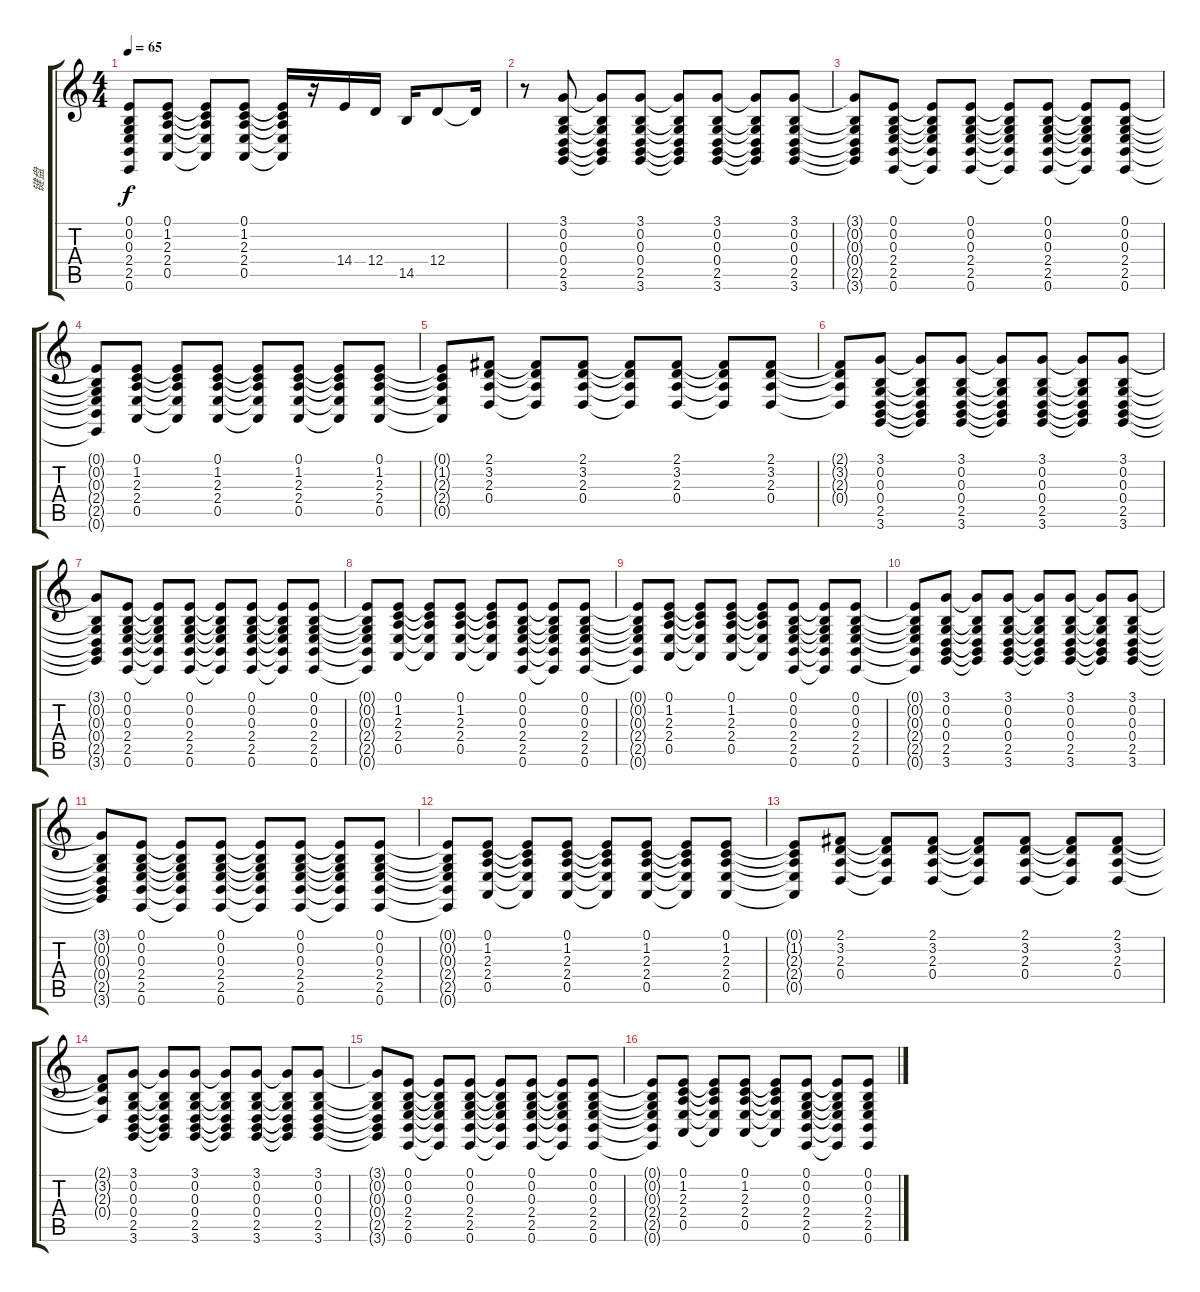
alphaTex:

\track ("键盘" "键盘") {instrument acousticgrandpiano}
\staff {score tabs}
\tuning (E4 B3 G3 D3 A2 E2) {hide}
\ts (4 4)
\tempo 65
\clef g2
\ks c
(0.1{t} 0.2{t} 0.3{t} 2.4{t} 2.5{t} 0.6{t}).8{dy f} (0.1 1.2 2.3 2.4 0.5).8 (0.1{t} 1.2{t} 2.3{t} 2.4{t} 0.5{t}).8 (0.1 1.2 2.3 2.4 0.5).8 (0.1{t} 1.2{t} 2.3{t} 2.4{t} 0.5{t}).16 r.16 14.4.16{volume 16 instrument acousticgrandpiano} 12.4.16 14.5.16 12.4.8 12.4{t}.16 |
r.8{volume 13 instrument acousticgrandpiano} (3.1 0.2 0.3 0.4 2.5 3.6).8 (3.1{t} 0.2{t} 0.3{t} 0.4{t} 2.5{t} 3.6{t}).8 (3.1 0.2 0.3 0.4 2.5 3.6).8 (3.1{t} 0.2{t} 0.3{t} 0.4{t} 2.5{t} 3.6{t}).8 (3.1 0.2 0.3 0.4 2.5 3.6).8 (3.1{t} 0.2{t} 0.3{t} 0.4{t} 2.5{t} 3.6{t}).8 (3.1 0.2 0.3 0.4 2.5 3.6).8 |
(3.1{t} 0.2{t} 0.3{t} 0.4{t} 2.5{t} 3.6{t}).8 (0.1 0.2 0.3 2.4 2.5 0.6).8 (0.1{t} 0.2{t} 0.3{t} 2.4{t} 2.5{t} 0.6{t}).8 (0.1 0.2 0.3 2.4 2.5 0.6).8 (0.1{t} 0.2{t} 0.3{t} 2.4{t} 2.5{t} 0.6{t}).8 (0.1 0.2 0.3 2.4 2.5 0.6).8 (0.1{t} 0.2{t} 0.3{t} 2.4{t} 2.5{t} 0.6{t}).8 (0.1 0.2 0.3 2.4 2.5 0.6).8 |
(0.1{t} 0.2{t} 0.3{t} 2.4{t} 2.5{t} 0.6{t}).8 (0.1 1.2 2.3 2.4 0.5).8 (0.1{t} 1.2{t} 2.3{t} 2.4{t} 0.5{t}).8 (0.1 1.2 2.3 2.4 0.5).8 (0.1{t} 1.2{t} 2.3{t} 2.4{t} 0.5{t}).8 (0.1 1.2 2.3 2.4 0.5).8 (0.1{t} 1.2{t} 2.3{t} 2.4{t} 0.5{t}).8 (0.1 1.2 2.3 2.4 0.5).8 |
(0.1{t} 1.2{t} 2.3{t} 2.4{t} 0.5{t}).8 (2.1 3.2 2.3 0.4).8 (2.1{t} 3.2{t} 2.3{t} 0.4{t}).8 (2.1 3.2 2.3 0.4).8 (2.1{t} 3.2{t} 2.3{t} 0.4{t}).8 (2.1 3.2 2.3 0.4).8 (2.1{t} 3.2{t} 2.3{t} 0.4{t}).8 (2.1 3.2 2.3 0.4).8 |
(2.1{t} 3.2{t} 2.3{t} 0.4{t}).8 (3.1 0.2 0.3 0.4 2.5 3.6).8 (3.1{t} 0.2{t} 0.3{t} 0.4{t} 2.5{t} 3.6{t}).8 (3.1 0.2 0.3 0.4 2.5 3.6).8 (3.1{t} 0.2{t} 0.3{t} 0.4{t} 2.5{t} 3.6{t}).8 (3.1 0.2 0.3 0.4 2.5 3.6).8 (3.1{t} 0.2{t} 0.3{t} 0.4{t} 2.5{t} 3.6{t}).8 (3.1 0.2 0.3 0.4 2.5 3.6).8 |
(3.1{t} 0.2{t} 0.3{t} 0.4{t} 2.5{t} 3.6{t}).8 (0.1 0.2 0.3 2.4 2.5 0.6).8 (0.1{t} 0.2{t} 0.3{t} 2.4{t} 2.5{t} 0.6{t}).8 (0.1 0.2 0.3 2.4 2.5 0.6).8 (0.1{t} 0.2{t} 0.3{t} 2.4{t} 2.5{t} 0.6{t}).8 (0.1 0.2 0.3 2.4 2.5 0.6).8 (0.1{t} 0.2{t} 0.3{t} 2.4{t} 2.5{t} 0.6{t}).8 (0.1 0.2 0.3 2.4 2.5 0.6).8 |
(0.1{t} 0.2{t} 0.3{t} 2.4{t} 2.5{t} 0.6{t}).8 (0.1 1.2 2.3 2.4 0.5).8 (0.1{t} 1.2{t} 2.3{t} 2.4{t} 0.5{t}).8 (0.1 1.2 2.3 2.4 0.5).8 (0.1{t} 1.2{t} 2.3{t} 2.4{t} 0.5{t}).8 (0.1 0.2 0.3 2.4 2.5 0.6).8 (0.1{t} 0.2{t} 0.3{t} 2.4{t} 2.5{t} 0.6{t}).8 (0.1 0.2 0.3 2.4 2.5 0.6).8 |
(0.1{t} 0.2{t} 0.3{t} 2.4{t} 2.5{t} 0.6{t}).8 (0.1 1.2 2.3 2.4 0.5).8 (0.1{t} 1.2{t} 2.3{t} 2.4{t} 0.5{t}).8 (0.1 1.2 2.3 2.4 0.5).8 (0.1{t} 1.2{t} 2.3{t} 2.4{t} 0.5{t}).8 (0.1 0.2 0.3 2.4 2.5 0.6).8 (0.1{t} 0.2{t} 0.3{t} 2.4{t} 2.5{t} 0.6{t}).8 (0.1 0.2 0.3 2.4 2.5 0.6).8 |
(0.1{t} 0.2{t} 0.3{t} 2.4{t} 2.5{t} 0.6{t}).8 (3.1 0.2 0.3 0.4 2.5 3.6).8 (3.1{t} 0.2{t} 0.3{t} 0.4{t} 2.5{t} 3.6{t}).8 (3.1 0.2 0.3 0.4 2.5 3.6).8 (3.1{t} 0.2{t} 0.3{t} 0.4{t} 2.5{t} 3.6{t}).8 (3.1 0.2 0.3 0.4 2.5 3.6).8 (3.1{t} 0.2{t} 0.3{t} 0.4{t} 2.5{t} 3.6{t}).8 (3.1 0.2 0.3 0.4 2.5 3.6).8 |
(3.1{t} 0.2{t} 0.3{t} 0.4{t} 2.5{t} 3.6{t}).8 (0.1 0.2 0.3 2.4 2.5 0.6).8 (0.1{t} 0.2{t} 0.3{t} 2.4{t} 2.5{t} 0.6{t}).8 (0.1 0.2 0.3 2.4 2.5 0.6).8 (0.1{t} 0.2{t} 0.3{t} 2.4{t} 2.5{t} 0.6{t}).8 (0.1 0.2 0.3 2.4 2.5 0.6).8 (0.1{t} 0.2{t} 0.3{t} 2.4{t} 2.5{t} 0.6{t}).8 (0.1 0.2 0.3 2.4 2.5 0.6).8 |
(0.1{t} 0.2{t} 0.3{t} 2.4{t} 2.5{t} 0.6{t}).8 (0.1 1.2 2.3 2.4 0.5).8 (0.1{t} 1.2{t} 2.3{t} 2.4{t} 0.5{t}).8 (0.1 1.2 2.3 2.4 0.5).8 (0.1{t} 1.2{t} 2.3{t} 2.4{t} 0.5{t}).8 (0.1 1.2 2.3 2.4 0.5).8 (0.1{t} 1.2{t} 2.3{t} 2.4{t} 0.5{t}).8 (0.1 1.2 2.3 2.4 0.5).8 |
(0.1{t} 1.2{t} 2.3{t} 2.4{t} 0.5{t}).8 (2.1 3.2 2.3 0.4).8 (2.1{t} 3.2{t} 2.3{t} 0.4{t}).8 (2.1 3.2 2.3 0.4).8 (2.1{t} 3.2{t} 2.3{t} 0.4{t}).8 (2.1 3.2 2.3 0.4).8 (2.1{t} 3.2{t} 2.3{t} 0.4{t}).8 (2.1 3.2 2.3 0.4).8 |
(2.1{t} 3.2{t} 2.3{t} 0.4{t}).8 (3.1 0.2 0.3 0.4 2.5 3.6).8 (3.1{t} 0.2{t} 0.3{t} 0.4{t} 2.5{t} 3.6{t}).8 (3.1 0.2 0.3 0.4 2.5 3.6).8 (3.1{t} 0.2{t} 0.3{t} 0.4{t} 2.5{t} 3.6{t}).8 (3.1 0.2 0.3 0.4 2.5 3.6).8 (3.1{t} 0.2{t} 0.3{t} 0.4{t} 2.5{t} 3.6{t}).8 (3.1 0.2 0.3 0.4 2.5 3.6).8 |
(3.1{t} 0.2{t} 0.3{t} 0.4{t} 2.5{t} 3.6{t}).8 (0.1 0.2 0.3 2.4 2.5 0.6).8 (0.1{t} 0.2{t} 0.3{t} 2.4{t} 2.5{t} 0.6{t}).8 (0.1 0.2 0.3 2.4 2.5 0.6).8 (0.1{t} 0.2{t} 0.3{t} 2.4{t} 2.5{t} 0.6{t}).8 (0.1 0.2 0.3 2.4 2.5 0.6).8 (0.1{t} 0.2{t} 0.3{t} 2.4{t} 2.5{t} 0.6{t}).8 (0.1 0.2 0.3 2.4 2.5 0.6).8 |
(0.1{t} 0.2{t} 0.3{t} 2.4{t} 2.5{t} 0.6{t}).8 (0.1 1.2 2.3 2.4 0.5).8 (0.1{t} 1.2{t} 2.3{t} 2.4{t} 0.5{t}).8 (0.1 1.2 2.3 2.4 0.5).8 (0.1{t} 1.2{t} 2.3{t} 2.4{t} 0.5{t}).8 (0.1 0.2 0.3 2.4 2.5 0.6).8 (0.1{t} 0.2{t} 0.3{t} 2.4{t} 2.5{t} 0.6{t}).8 (0.1 0.2 0.3 2.4 2.5 0.6).8
